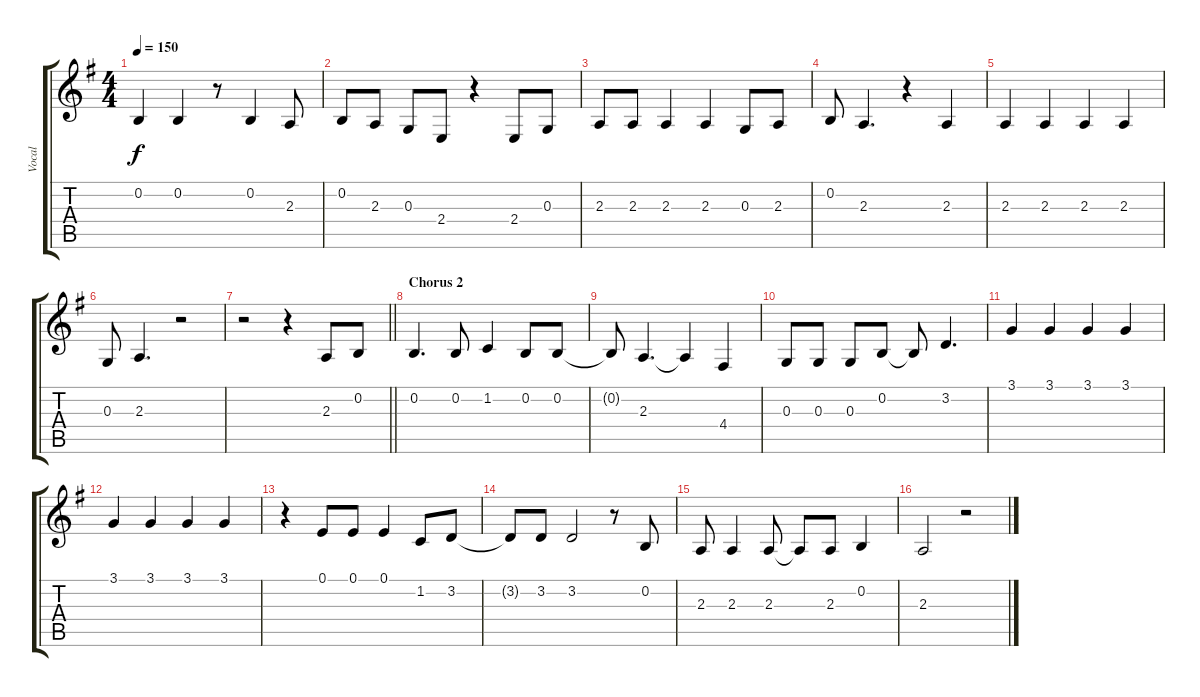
\track ("Vocal" "Vocal") {instrument brightacousticpiano}
\staff {score tabs}
\tuning (E4 B3 G3 D3 A2 E2) {hide}
\ts (4 4)
\tempo 150
\clef g2
\ks g
0.2.4{dy f} 0.2.4 r.8 0.2.4 2.3.8 |
0.2.8 2.3.8 0.3.8 2.4.8 r.4 2.4.8 0.3.8 |
2.3.8 2.3.8 2.3.4 2.3.4 0.3.8 2.3.8 |
0.2.8 2.3.4{d} r.4 2.3.4 |
2.3.4 2.3.4 2.3.4 2.3.4 |
0.3.8 2.3.4{d} r.2 |
\barLineRight lightlight
r.2 r.4 2.3.8 0.2.8 |
\section ("" "Chorus 2")
0.2.4{d} 0.2.8 1.2.4 0.2.8 0.2.8 |
0.2{t}.8 2.3.4{d} 2.3{t}.4 4.4.4 |
0.3.8 0.3.8 0.3.8 0.2.8 0.2{t}.8 3.2.4{d} |
3.1.4 3.1.4 3.1.4 3.1.4 |
3.1.4 3.1.4 3.1.4 3.1.4 |
r.4 0.1.8 0.1.8 0.1.4 1.2.8 3.2.8 |
3.2{t}.8 3.2.8 3.2.2 r.8 0.2.8 |
2.3.8 2.3.4 2.3.8 2.3{t}.8 2.3.8 0.2.4 |
2.3.2 r.2
